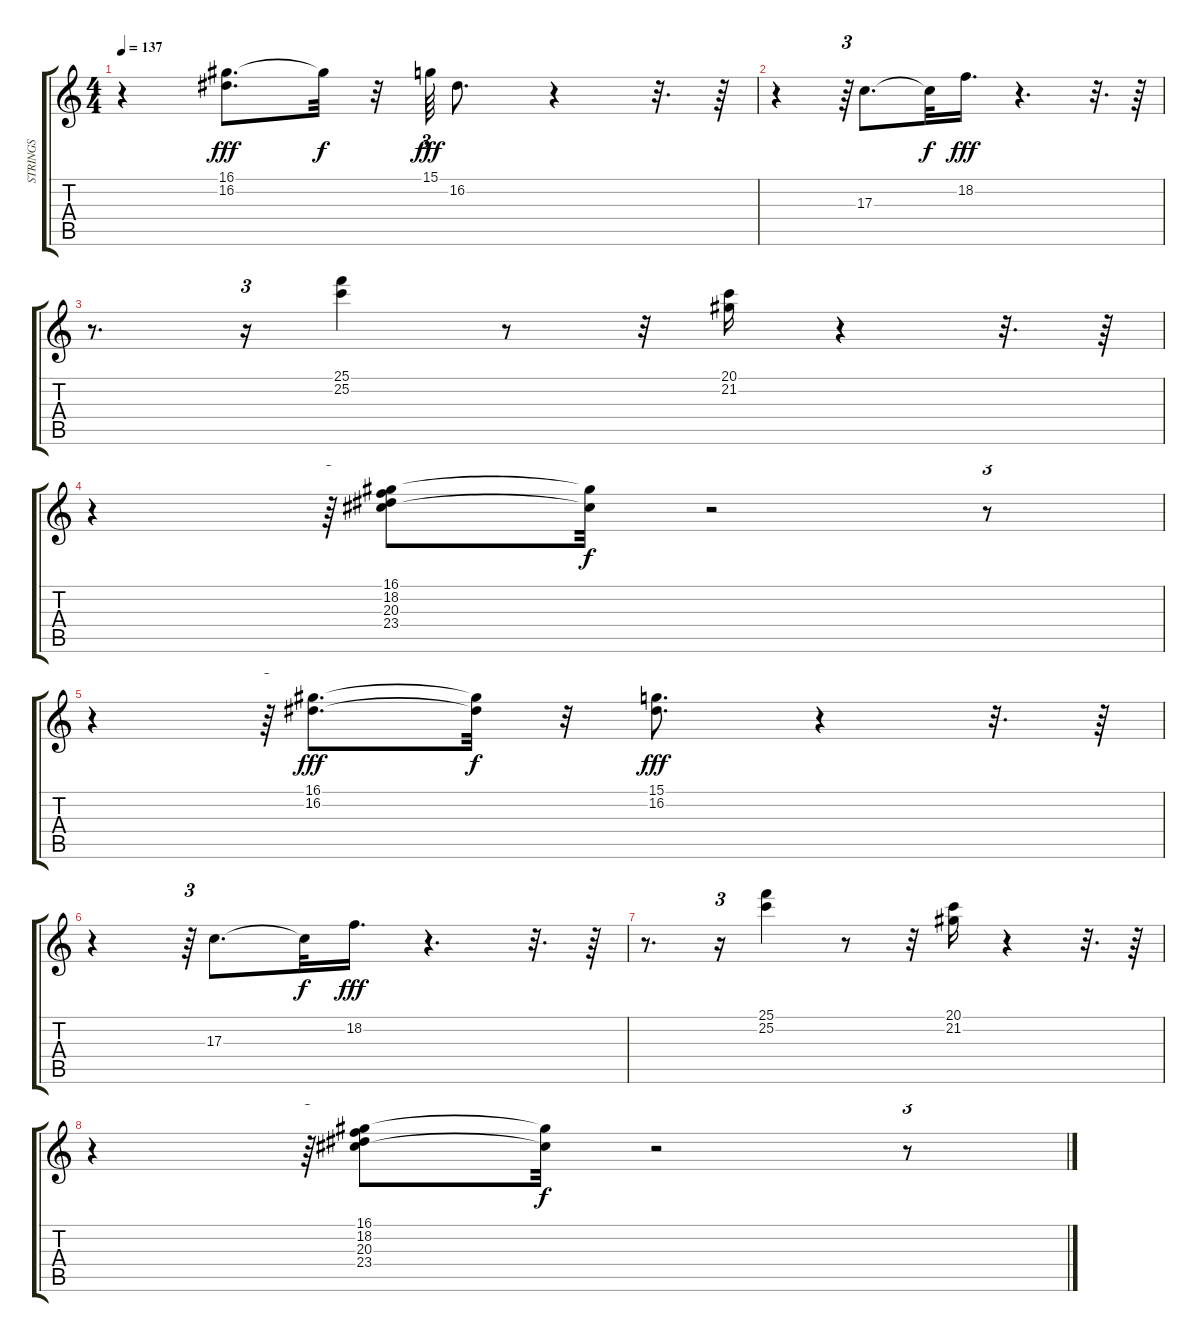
\track ("STRINGS" "STRINGS") {instrument stringensemble2}
\staff {score tabs}
\tuning (E4 B3 G3 D3 A2 E2) {hide}
\ts (4 4)
\tempo 137
\clef g2
\ks c
r.4{dy f} (16.1 16.2).8{d dy fff} 16.1{t}.32{dy f} r.32 15.1.64{tu (3 2) dy fff} 16.2.8{d} r.4 r.32{d} r.64 |
r.4 r.64{tu (3 2)} 17.3.8{d} 17.3{t}.32{dy f} 18.2.16{d dy fff} r.4{d} r.32{d} r.64 |
r.8{d} r.16{tu (3 2)} (25.1 25.2).4 r.8 r.32 (20.1 21.2).16 r.4 r.32{d} r.64 |
r.4 r.64{tu (3 2)} (16.1 18.2 20.3 23.4).8 (16.1{t} 23.4{t}).32{dy f} r.2 r.8{tu (3 2)} |
r.4 r.64{tu (3 2)} (16.1 16.2).8{d dy fff} (16.1{t} 16.2{t}).32{dy f} r.32 (15.1 16.2).8{d dy fff} r.4 r.32{d} r.64 |
r.4 r.64{tu (3 2)} 17.3.8{d} 17.3{t}.32{dy f} 18.2.16{d dy fff} r.4{d} r.32{d} r.64 |
r.8{d} r.16{tu (3 2)} (25.1 25.2).4 r.8 r.32 (20.1 21.2).16 r.4 r.32{d} r.64 |
r.4 r.64{tu (3 2)} (16.1 18.2 20.3 23.4).8 (16.1{t} 23.4{t}).32{dy f} r.2 r.8{tu (3 2)}
